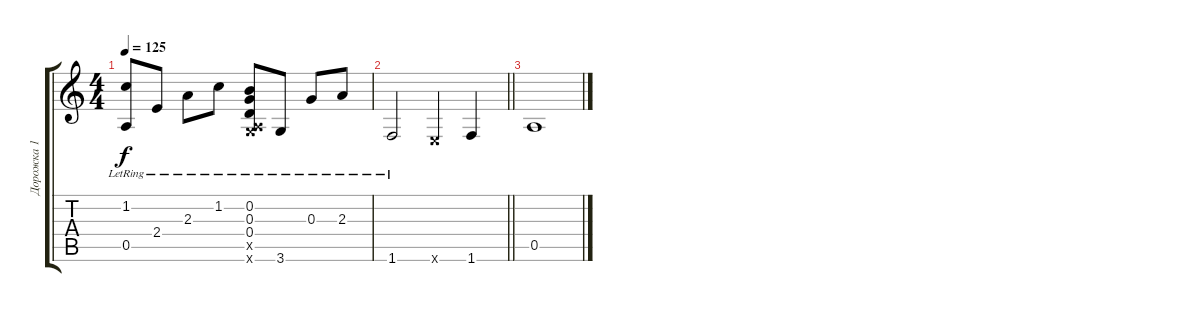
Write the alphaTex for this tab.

\track ("Дорожка 1" "Дорожка 1") {instrument acousticguitarsteel}
\staff {score tabs}
\tuning (E4 B3 G3 D3 A2 E2) {hide}
\ts (4 4)
\tempo 125
\clef g2
\ks c
(1.2{lr} 0.5{lr}).8{dy f} 2.4{lr}.8 2.3{lr}.8 1.2{lr}.8 (0.2{lr} 0.3{lr} 0.4{lr} 0.5{x} 3.6{x}).8 3.6{lr}.8 0.3{lr}.8 2.3{lr}.8 |
\barLineRight lightlight
1.6{lr}.2 0.6{x}.4 1.6.4 |
0.5.1
